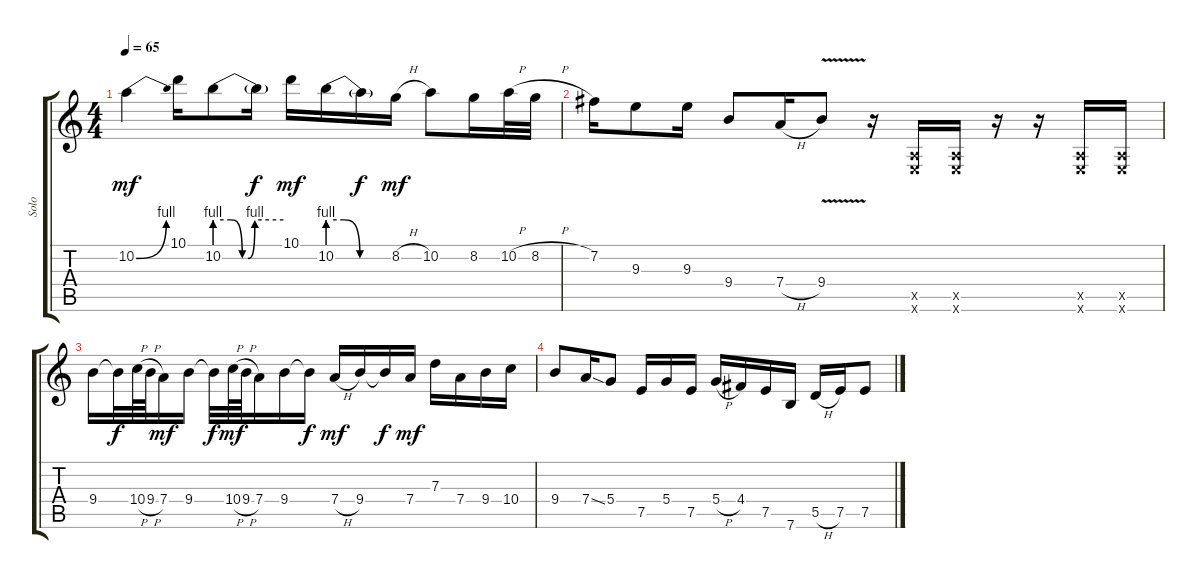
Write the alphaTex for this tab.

\track ("Solo" "Solo") {instrument overdrivenguitar}
\staff {score tabs}
\tuning (E4 B3 G3 D3 A2 E2) {hide}
\ts (4 4)
\tempo 65
\clef g2
\ks c
10.2{be (bend 0 0 60 4)}.4{dy mf} 10.1.16 10.2{be (custom 0 4 14 4 24 0 29 0 35 4 60 4)}.8 10.2{t}.16{dy f} 10.1.16{dy mf} 10.2{be (custom 0 4 15 4 30 0 60 0)}.16 10.2{t}.16{dy f} 8.2{h}.16{dy mf} 10.2.8 8.2.16 10.2{h}.32 8.2{h}.32 |
7.2.16 9.3.8 9.3.16 9.4.8 7.4{h}.16 9.4{v}.8 r.16 (0.5{x} 0.6{x}).16 (0.5{x} 0.6{x}).16 r.16 r.16 (0.5{x} 0.6{x}).16 (0.5{x} 0.6{x}).16 |
9.4.16 9.4{t}.32{dy f} 10.4{h}.64 9.4{h}.64 7.4.16{dy mf} 9.4.16 9.4{t}.32{dy f} 10.4{h}.64{dy mf} 9.4{h}.64 7.4.16 9.4.16 9.4{t}.16{dy f} 7.4{h}.16{dy mf} 9.4.16 9.4{t}.16{dy f} 7.4.16{dy mf} 7.3.16 7.4.16 9.4.16 10.4.16 |
9.4.8 7.4{ss}.16 5.4.8 7.5.16 5.4.16 7.5.16 5.4{h}.16 4.4.16 7.5.16 7.6.16 5.5{h}.16 7.5.16 7.5.8
